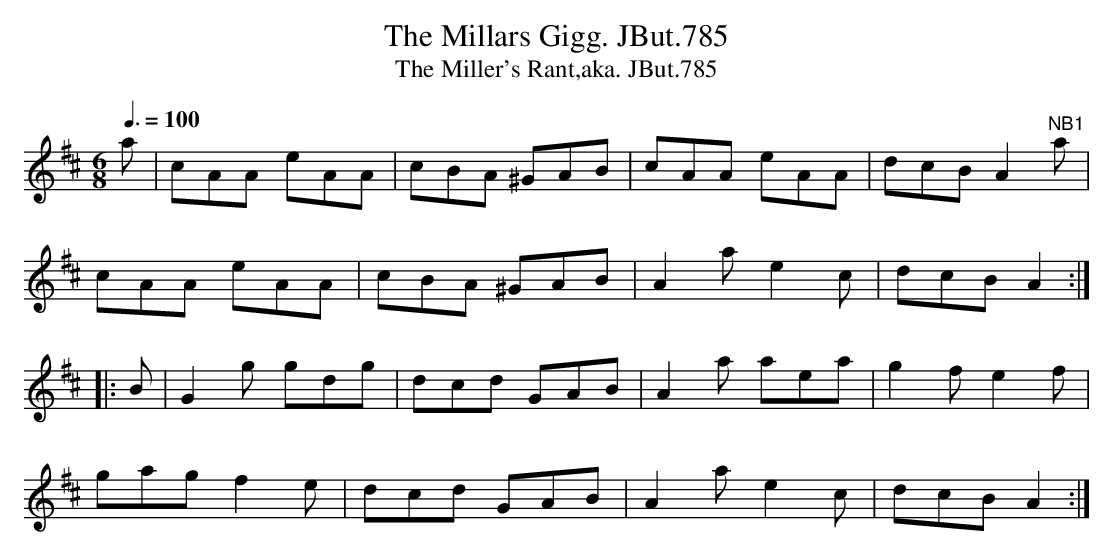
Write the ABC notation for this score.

X:1
T:Millars Gigg. JBut.785, The
T:Miller's Rant,aka. JBut.785, The
M:6/8
L:1/8
Q:3/8=100
K:Amix
a|cAA eAA|cBA ^GAB|cAA eAA|dcB A2"^NB1"a|
cAA eAA|cBA ^GAB|A2ae2c|dcB A2:|
|:B|G2g gdg|dcd GAB|A2a aea|g2f e2f|
gag f2e|dcd GAB|A2a e2c|dcB A2 :|
